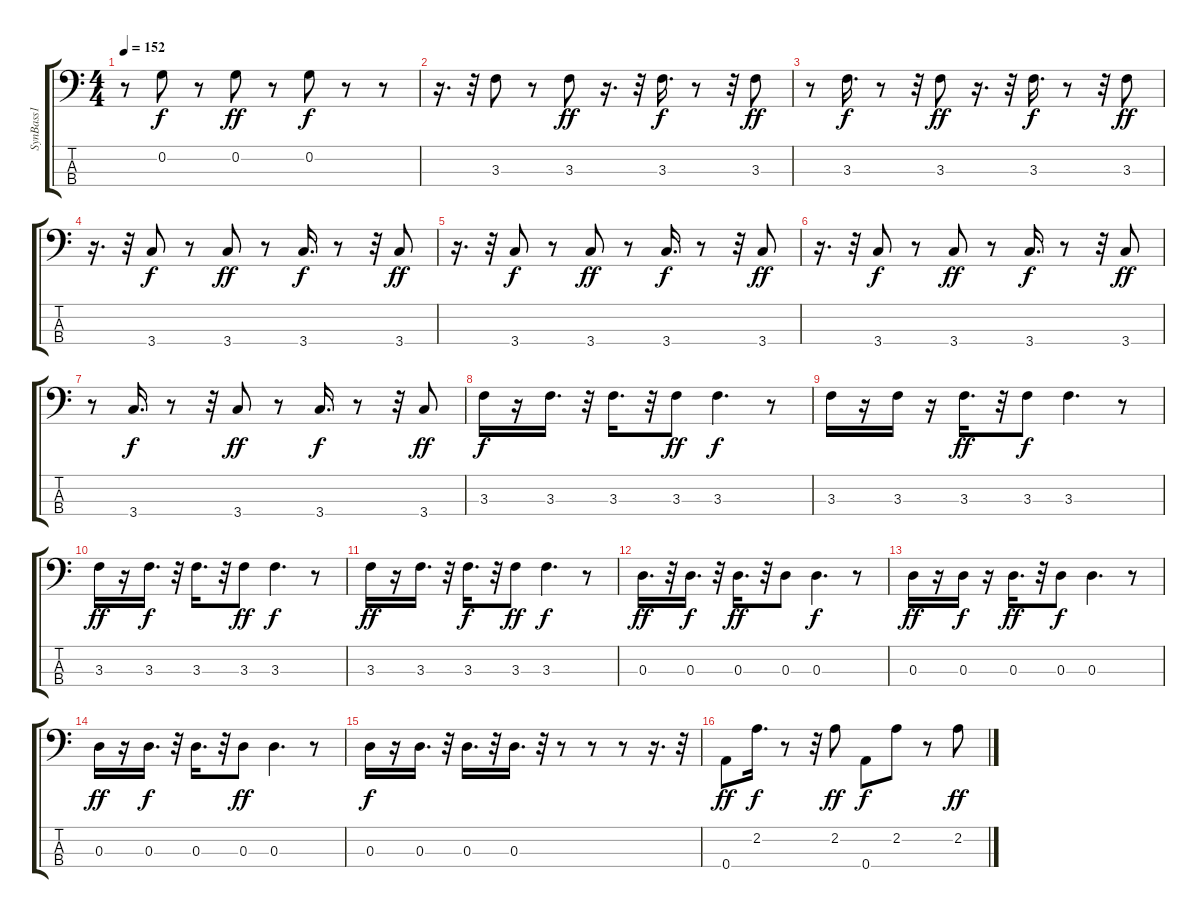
\track ("SynBass1" "SynBass1") {instrument synthbass1}
\staff {score tabs}
\tuning (E4 G2 D2 A1) {hide}
\ts (4 4)
\tempo 152
\clef f4
\ks c
r.8{dy ff} 0.2.8{dy f} r.8 0.2.8{dy ff} r.8 0.2.8{dy f} r.8 r.8 |
r.16{d} r.32 3.3.8 r.8 3.3.8{dy ff} r.16{d} r.32 3.3.16{d dy f} r.8 r.32 3.3.8{dy ff} |
r.8 3.3.16{d dy f} r.8 r.32 3.3.8{dy ff} r.16{d} r.32 3.3.16{d dy f} r.8 r.32 3.3.8{dy ff} |
r.16{d} r.32 3.4.8{dy f} r.8 3.4.8{dy ff} r.8 3.4.16{d dy f} r.8 r.32 3.4.8{dy ff} |
r.16{d} r.32 3.4.8{dy f} r.8 3.4.8{dy ff} r.8 3.4.16{d dy f} r.8 r.32 3.4.8{dy ff} |
r.16{d} r.32 3.4.8{dy f} r.8 3.4.8{dy ff} r.8 3.4.16{d dy f} r.8 r.32 3.4.8{dy ff} |
r.8 3.4.16{d dy f} r.8 r.32 3.4.8{dy ff} r.8 3.4.16{d dy f} r.8 r.32 3.4.8{dy ff} |
3.3.16{dy f} r.16 3.3.16{d} r.32 3.3.16{d} r.32 3.3.8{dy ff} 3.3.4{d dy f} r.8 |
3.3.16 r.16 3.3.16 r.16 3.3.16{d dy ff} r.32 3.3.8{dy f} 3.3.4{d} r.8 |
3.3.16{dy ff} r.16 3.3.16{d dy f} r.32 3.3.16{d} r.32 3.3.8{dy ff} 3.3.4{d dy f} r.8 |
3.3.16{dy ff} r.16 3.3.16{d} r.32 3.3.16{d dy f} r.32 3.3.8{dy ff} 3.3.4{d dy f} r.8 |
0.3.16{d dy ff} r.32 0.3.16{d dy f} r.32 0.3.16{d dy ff} r.32 0.3.8 0.3.4{d dy f} r.8 |
0.3.16{dy ff} r.16 0.3.16{dy f} r.16 0.3.16{d dy ff} r.32 0.3.8{dy f} 0.3.4{d} r.8 |
0.3.16{dy ff} r.16 0.3.16{d dy f} r.32 0.3.16{d} r.32 0.3.8{dy ff} 0.3.4{d} r.8 |
0.3.16{dy f} r.16 0.3.16{d} r.32 0.3.16{d} r.32 0.3.16{d} r.32 r.8 r.8 r.8 r.16{d} r.32 |
0.4.8{dy ff} 2.2.16{d dy f} r.8 r.32 2.2.8{dy ff} 0.4.8{dy f} 2.2.8 r.8 2.2.8{dy ff}
